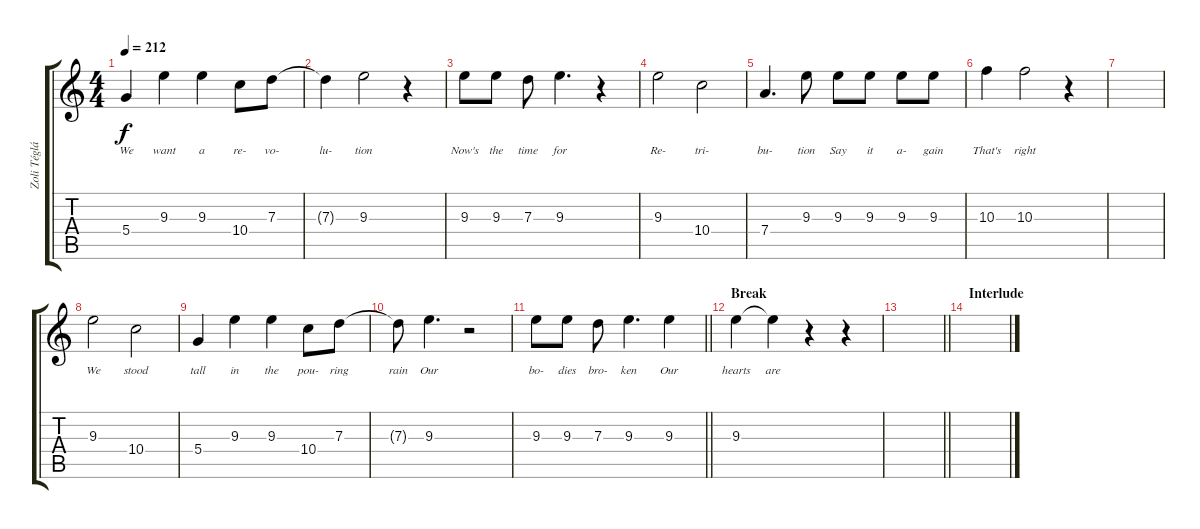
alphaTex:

\track ("Zoli Téglás - Vocals" "Zoli Téglá") {instrument distortionguitar}
\staff {score tabs}
\tuning (E4 B3 G3 D3 A2 E2) {hide}
\ts (4 4)
\tempo 212
\clef g2
\ks c
5.4.4{lyrics (0 "We") lyrics (1 "") lyrics (2 "") lyrics (3 "") lyrics (4 "") dy f} 9.3.4{lyrics (0 "want") lyrics (1 "") lyrics (2 "") lyrics (3 "") lyrics (4 "")} 9.3.4{lyrics (0 "a") lyrics (1 "") lyrics (2 "") lyrics (3 "") lyrics (4 "")} 10.4.8{lyrics (0 "re-") lyrics (1 "") lyrics (2 "") lyrics (3 "") lyrics (4 "")} 7.3.8{lyrics (0 "vo-") lyrics (1 "") lyrics (2 "") lyrics (3 "") lyrics (4 "")} |
7.3{t}.4{lyrics (0 "lu-") lyrics (1 "") lyrics (2 "") lyrics (3 "") lyrics (4 "")} 9.3.2{lyrics (0 "tion") lyrics (1 "") lyrics (2 "") lyrics (3 "") lyrics (4 "")} r.4 |
9.3.8{lyrics (0 "Now's") lyrics (1 "") lyrics (2 "") lyrics (3 "") lyrics (4 "")} 9.3.8{lyrics (0 "the") lyrics (1 "") lyrics (2 "") lyrics (3 "") lyrics (4 "")} 7.3.8{lyrics (0 "time") lyrics (1 "") lyrics (2 "") lyrics (3 "") lyrics (4 "")} 9.3.4{d lyrics (0 "for") lyrics (1 "") lyrics (2 "") lyrics (3 "") lyrics (4 "")} r.4 |
9.3.2{lyrics (0 "Re-") lyrics (1 "") lyrics (2 "") lyrics (3 "") lyrics (4 "")} 10.4.2{lyrics (0 "tri-") lyrics (1 "") lyrics (2 "") lyrics (3 "") lyrics (4 "")} |
7.4.4{d lyrics (0 "bu-") lyrics (1 "") lyrics (2 "") lyrics (3 "") lyrics (4 "")} 9.3.8{lyrics (0 "tion") lyrics (1 "") lyrics (2 "") lyrics (3 "") lyrics (4 "")} 9.3.8{lyrics (0 "Say") lyrics (1 "") lyrics (2 "") lyrics (3 "") lyrics (4 "")} 9.3.8{lyrics (0 "it") lyrics (1 "") lyrics (2 "") lyrics (3 "") lyrics (4 "")} 9.3.8{lyrics (0 "a-") lyrics (1 "") lyrics (2 "") lyrics (3 "") lyrics (4 "")} 9.3.8{lyrics (0 "gain") lyrics (1 "") lyrics (2 "") lyrics (3 "") lyrics (4 "")} |
10.3.4{lyrics (0 "That's") lyrics (1 "") lyrics (2 "") lyrics (3 "") lyrics (4 "")} 10.3.2{lyrics (0 "right") lyrics (1 "") lyrics (2 "") lyrics (3 "") lyrics (4 "")} r.4 |
|
9.3.2{lyrics (0 "We") lyrics (1 "") lyrics (2 "") lyrics (3 "") lyrics (4 "")} 10.4.2{lyrics (0 "stood") lyrics (1 "") lyrics (2 "") lyrics (3 "") lyrics (4 "")} |
5.4.4{lyrics (0 "tall") lyrics (1 "") lyrics (2 "") lyrics (3 "") lyrics (4 "")} 9.3.4{lyrics (0 "in") lyrics (1 "") lyrics (2 "") lyrics (3 "") lyrics (4 "")} 9.3.4{lyrics (0 "the") lyrics (1 "") lyrics (2 "") lyrics (3 "") lyrics (4 "")} 10.4.8{lyrics (0 "pou-") lyrics (1 "") lyrics (2 "") lyrics (3 "") lyrics (4 "")} 7.3.8{lyrics (0 "ring") lyrics (1 "") lyrics (2 "") lyrics (3 "") lyrics (4 "")} |
7.3{t}.8{lyrics (0 "rain") lyrics (1 "") lyrics (2 "") lyrics (3 "") lyrics (4 "")} 9.3.4{d lyrics (0 "Our") lyrics (1 "") lyrics (2 "") lyrics (3 "") lyrics (4 "")} r.2 |
\barLineRight lightlight
9.3.8{lyrics (0 "bo-") lyrics (1 "") lyrics (2 "") lyrics (3 "") lyrics (4 "")} 9.3.8{lyrics (0 "dies") lyrics (1 "") lyrics (2 "") lyrics (3 "") lyrics (4 "")} 7.3.8{lyrics (0 "bro-") lyrics (1 "") lyrics (2 "") lyrics (3 "") lyrics (4 "")} 9.3.4{d lyrics (0 "ken") lyrics (1 "") lyrics (2 "") lyrics (3 "") lyrics (4 "")} 9.3.4{lyrics (0 "Our") lyrics (1 "") lyrics (2 "") lyrics (3 "") lyrics (4 "")} |
\section ("" "Break")
9.3.4{lyrics (0 "hearts") lyrics (1 "") lyrics (2 "") lyrics (3 "") lyrics (4 "")} 9.3{t}.4{lyrics (0 "are") lyrics (1 "") lyrics (2 "") lyrics (3 "") lyrics (4 "")} r.4 r.4 |
\barLineRight lightlight
|
\section ("" "Interlude")
